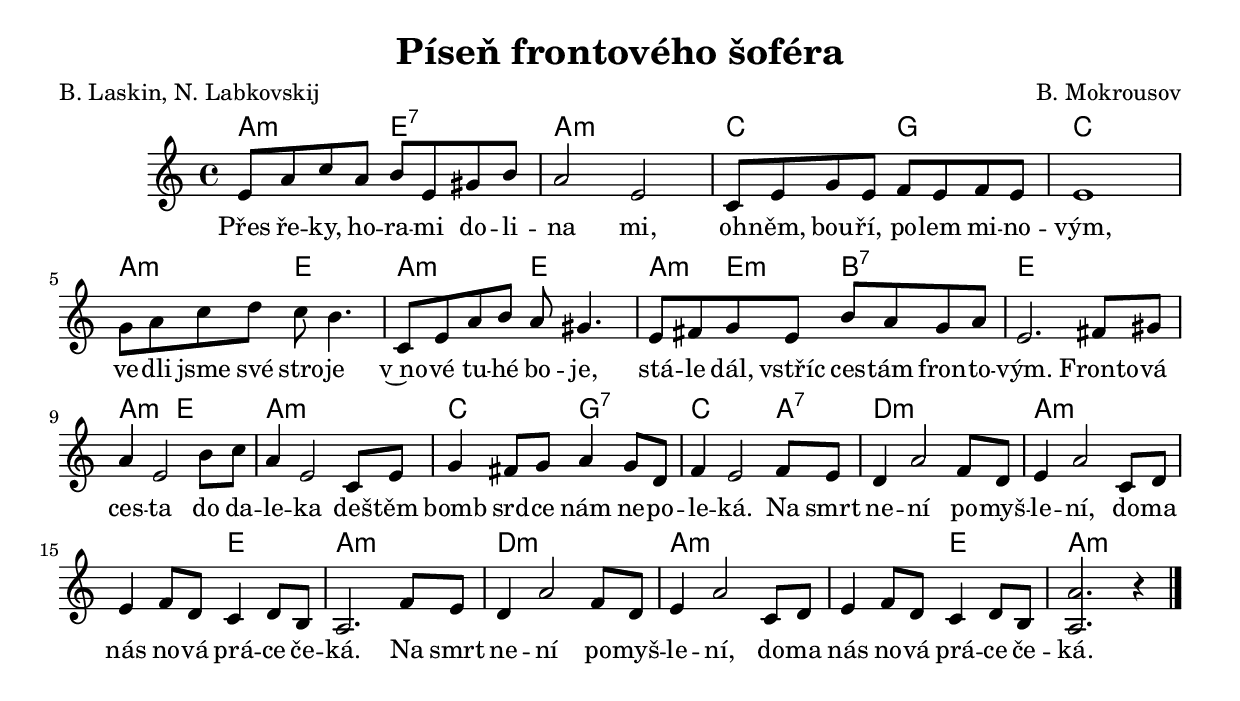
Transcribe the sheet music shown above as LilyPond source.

\version "2.20.0"
\header {
        title = "Píseň frontového šoféra" 
        composer = "B. Mokrousov" 
	poet = "B. Laskin, N. Labkovskij" 
}

melody =  \relative c' {
\clef treble        
\time 4/4 \key c \major 
e8 a c a b e, gis b | a2 e |
c8 e g e f e f e | e1 |
g8 a c d c b4. | c,8 e a b a gis4. |
e8 fis g e b' a g a | e2. fis8 gis |
a4 e2 b'8 c| a4 e2 c8 e | g4 fis8 g a4 g8 d |
f4 e2 f8 e | d4 a'2 f8 d | e4 a2 c,8 d |
e4 f8 d c4 d8 b | a2. f'8 e | d4 a'2 f8 d |
e4 a2 c,8 d | e4 f8 d c4 d8 b | < a a'>2. r4 |
        \bar "|." 
}

text = \lyricmode {
Přes ře -- ky, ho -- ra -- mi do -- li -- na mi,
oh -- něm, bou -- ří, po -- lem mi -- no -- vým,
ve -- dli jsme své stro -- je v~no -- vé tu -- hé bo -- je,
stá -- le dál, vstříc ces -- tám fron -- to -- vým. 
Fronto -- vá ces -- ta do da -- le -- ka deš -- těm bomb srd -- ce nám
ne -- po -- le -- ká. Na smrt ne -- ní po -- myš -- le -- ní, do -- ma
nás no -- vá prá -- ce če -- ká. Na smrt ne -- ní po -- myš -- le -- ní, do -- ma
nás no -- vá prá -- ce če -- ká. 
}

accompaniment =\chordmode {
a2:m e:7 | a1:m |
c2 g       | c1     |
a2:m e   | a2:m e |
a4:m e:m b2:7 | e1|
a2:m e | a1:m | c2 g:7 |
c2. a4:7 | d1:m | a1.:m 
e2 | a1:m | d:m | a1.:m e2 |
a2.:m
 		}

\score {
        <<
         \new ChordNames {
             \set chordChanges = ##t
              \accompaniment
            }

          \new Voice = "one" { \autoBeamOn \melody }
          \new Lyrics \lyricsto "one" \text
       >>
        \midi  { \tempo 4 =150 }
        \layout { linewidth = 18.0\cm  }
}
